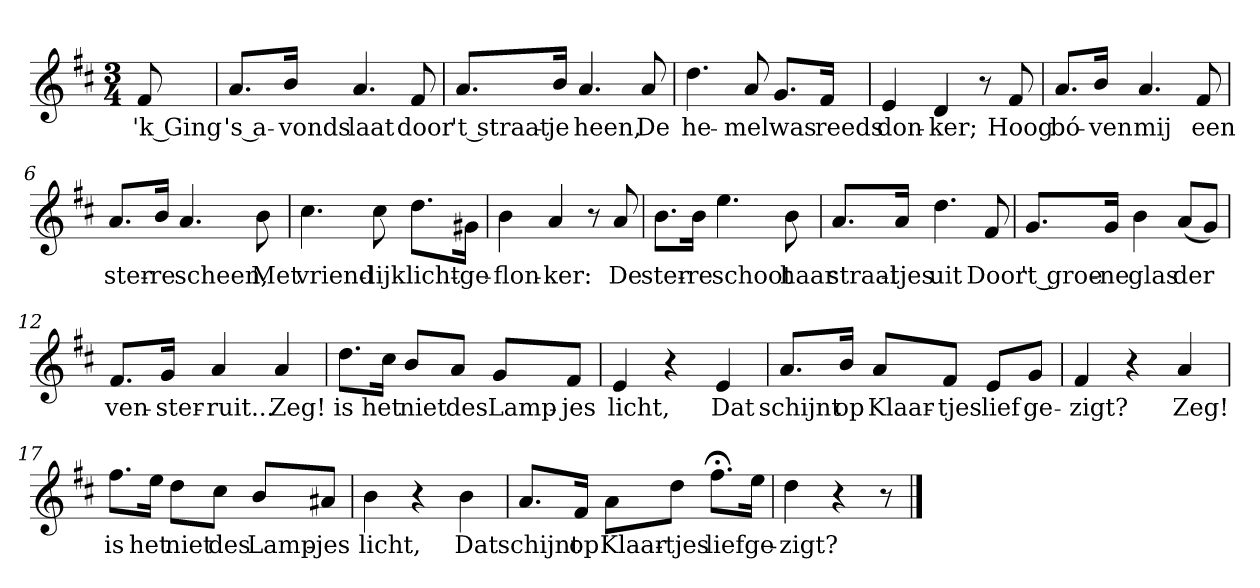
**kern	**text
*part1	*part1
*staff1	*staff1
*clefG2	*
*k[f#c#]	*
*D:	*
*M3/4	*
*MM120	*
=	=
8f#	'k Ging
=1	=1
8.a/L	's a-
16b/Jk	-vonds
4.a	laat
8f#	door
=2	=2
8.a/L	't straat-
16b/Jk	-je
4.a	heen,
8a	De
=3	=3
4.dd	he-
8a	-mel
8.g/L	was
16f#/Jk	reeds
=4	=4
4e	don-
4d	-ker;
8r	.
8f#	Hoog
=5	=5
8.a/L	bó-
16b/Jk	-ven
4.a	mij
8f#	een
=6	=6
8.a/L	ster-
16b/Jk	-re
4.a	scheen,
8b	Met
=7	=7
4.cc#	vriend-
8cc#	-lijk
8.dd\L	licht-
16g#X\Jk	-ge-
=8	=8
4b	-flon-
4a	-ker:
8r	.
8a	De
=9	=9
8.b\L	ster-
16b\Jk	-re
4.ee	schoot
8b	haar
=10	=10
8.a/L	straal-
16a/Jk	-tjes
4.dd	uit
8f#	Door
=11	=11
8.g/L	't groe-
16g/Jk	-ne
4b	glas
(8a/L	der
8g/J)	.
=12	=12
8.f#/L	ven-
16g/Jk	-ster-
4a	-ruit...
4a	Zeg!
=13	=13
8.dd\L	is
16cc#\Jk	het
8b/L	niet
8a/J	des
8g/L	Lamp-
8f#/J	-jes
=14	=14
4e	licht,
4r	.
4e	Dat
=15	=15
8.a/L	schijnt
16b/Jk	op
8a/L	Klaar-
8f#/J	-tjes
8e/L	lief
8g/J	ge-
=16	=16
4f#	-zigt?
4r	.
4a	Zeg!
=17	=17
8.ff#\L	is
16ee\Jk	het
8dd\L	niet
8cc#\J	des
8b/L	Lamp-
8a#X/J	-jes
=18	=18
4b	licht,
4r	.
4b	Dat
=19	=19
8.a/L	schijnt
16f#/Jk	op
8a\L	Klaar-
8dd\J	-tjes
8.ff#;<\L	lief
16ee\Jk	ge-
=20	=20
4dd	-zigt?
4r	.
8r	.
==	==
*-	*-
